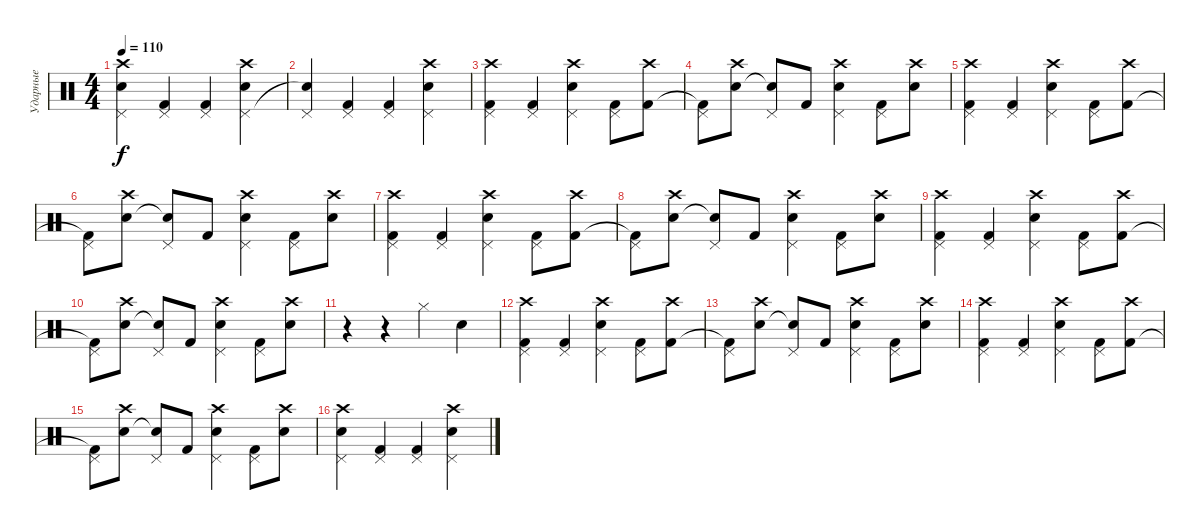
\track ("Ударные" "Ударные") {instrument percussion}
\staff {score}
\articulation defaults
\ts (4 4)
\tempo 110
\clef neutral
\ks c
("Crash high (hit)" "Pedal Hi-Hat (hit)" "Electric Snare (hit)").4{dy f} ("Pedal Hi-Hat (hit)" "Kick (hit) 2").4 ("Pedal Hi-Hat (hit)" "Kick (hit) 2").4 ("Crash high (hit)" "Pedal Hi-Hat (hit)" "Electric Snare (hit)").4 |
("Pedal Hi-Hat (hit)" "Electric Snare (hit)"{t}).4 ("Pedal Hi-Hat (hit)" "Kick (hit) 2").4 ("Pedal Hi-Hat (hit)" "Kick (hit) 2").4 ("Crash high (hit)" "Pedal Hi-Hat (hit)" "Electric Snare (hit)").4 |
("Crash high (hit)" "Pedal Hi-Hat (hit)" "Kick (hit) 2").4 ("Pedal Hi-Hat (hit)" "Kick (hit) 2").4 ("Crash high (hit)" "Pedal Hi-Hat (hit)" "Electric Snare (hit)").4 ("Pedal Hi-Hat (hit)" "Kick (hit) 2").8 ("Crash high (hit)" "Kick (hit) 2").8 |
("Pedal Hi-Hat (hit)" "Kick (hit) 2"{t}).8 ("Crash high (hit)" "Snare (hit) 2").8 ("Pedal Hi-Hat (hit)" "Snare (hit) 2"{t}).8 "Kick (hit) 2".8 ("Crash high (hit)" "Pedal Hi-Hat (hit)" "Electric Snare (hit)").4 ("Pedal Hi-Hat (hit)" "Kick (hit) 2").8 ("Crash high (hit)" "Snare (hit) 2").8 |
("Crash high (hit)" "Pedal Hi-Hat (hit)" "Kick (hit) 2").4 ("Pedal Hi-Hat (hit)" "Kick (hit) 2").4 ("Crash high (hit)" "Pedal Hi-Hat (hit)" "Electric Snare (hit)").4 ("Pedal Hi-Hat (hit)" "Kick (hit) 2").8 ("Crash high (hit)" "Kick (hit) 2").8 |
("Pedal Hi-Hat (hit)" "Kick (hit) 2"{t}).8 ("Crash high (hit)" "Snare (hit) 2").8 ("Pedal Hi-Hat (hit)" "Snare (hit) 2"{t}).8 "Kick (hit) 2".8 ("Crash high (hit)" "Pedal Hi-Hat (hit)" "Electric Snare (hit)").4 ("Pedal Hi-Hat (hit)" "Kick (hit) 2").8 ("Crash high (hit)" "Snare (hit) 2").8 |
("Crash high (hit)" "Pedal Hi-Hat (hit)" "Kick (hit) 2").4 ("Pedal Hi-Hat (hit)" "Kick (hit) 2").4 ("Crash high (hit)" "Pedal Hi-Hat (hit)" "Electric Snare (hit)").4 ("Pedal Hi-Hat (hit)" "Kick (hit) 2").8 ("Crash high (hit)" "Kick (hit) 2").8 |
("Pedal Hi-Hat (hit)" "Kick (hit) 2"{t}).8 ("Crash high (hit)" "Snare (hit) 2").8 ("Pedal Hi-Hat (hit)" "Snare (hit) 2"{t}).8 "Kick (hit) 2".8 ("Crash high (hit)" "Pedal Hi-Hat (hit)" "Electric Snare (hit)").4 ("Pedal Hi-Hat (hit)" "Kick (hit) 2").8 ("Crash high (hit)" "Snare (hit) 2").8 |
("Crash high (hit)" "Pedal Hi-Hat (hit)" "Kick (hit) 2").4 ("Pedal Hi-Hat (hit)" "Kick (hit) 2").4 ("Crash high (hit)" "Pedal Hi-Hat (hit)" "Electric Snare (hit)").4 ("Pedal Hi-Hat (hit)" "Kick (hit) 2").8 ("Crash high (hit)" "Kick (hit) 2").8 |
("Pedal Hi-Hat (hit)" "Kick (hit) 2"{t}).8 ("Crash high (hit)" "Snare (hit) 2").8 ("Pedal Hi-Hat (hit)" "Snare (hit) 2"{t}).8 "Kick (hit) 2".8 ("Crash high (hit)" "Pedal Hi-Hat (hit)" "Electric Snare (hit)").4 ("Pedal Hi-Hat (hit)" "Kick (hit) 2").8 ("Crash high (hit)" "Snare (hit) 2").8 |
r.4 r.4 "Hi-Hat (closed)".4 "Electric Snare (hit)".4 |
("Crash high (hit)" "Pedal Hi-Hat (hit)" "Kick (hit) 2").4 ("Pedal Hi-Hat (hit)" "Kick (hit) 2").4 ("Crash high (hit)" "Pedal Hi-Hat (hit)" "Electric Snare (hit)").4 ("Pedal Hi-Hat (hit)" "Kick (hit) 2").8 ("Crash high (hit)" "Kick (hit) 2").8 |
("Pedal Hi-Hat (hit)" "Kick (hit) 2"{t}).8 ("Crash high (hit)" "Snare (hit) 2").8 ("Pedal Hi-Hat (hit)" "Snare (hit) 2"{t}).8 "Kick (hit) 2".8 ("Crash high (hit)" "Pedal Hi-Hat (hit)" "Electric Snare (hit)").4 ("Pedal Hi-Hat (hit)" "Kick (hit) 2").8 ("Crash high (hit)" "Snare (hit) 2").8 |
("Crash high (hit)" "Pedal Hi-Hat (hit)" "Kick (hit) 2").4 ("Pedal Hi-Hat (hit)" "Kick (hit) 2").4 ("Crash high (hit)" "Pedal Hi-Hat (hit)" "Electric Snare (hit)").4 ("Pedal Hi-Hat (hit)" "Kick (hit) 2").8 ("Crash high (hit)" "Kick (hit) 2").8 |
("Pedal Hi-Hat (hit)" "Kick (hit) 2"{t}).8 ("Crash high (hit)" "Snare (hit) 2").8 ("Pedal Hi-Hat (hit)" "Snare (hit) 2"{t}).8 "Kick (hit) 2".8 ("Crash high (hit)" "Pedal Hi-Hat (hit)" "Electric Snare (hit)").4 ("Pedal Hi-Hat (hit)" "Kick (hit) 2").8 ("Crash high (hit)" "Snare (hit) 2").8 |
("Crash high (hit)" "Pedal Hi-Hat (hit)" "Electric Snare (hit)").4 ("Pedal Hi-Hat (hit)" "Kick (hit) 2").4 ("Pedal Hi-Hat (hit)" "Kick (hit) 2").4 ("Crash high (hit)" "Pedal Hi-Hat (hit)" "Electric Snare (hit)").4
